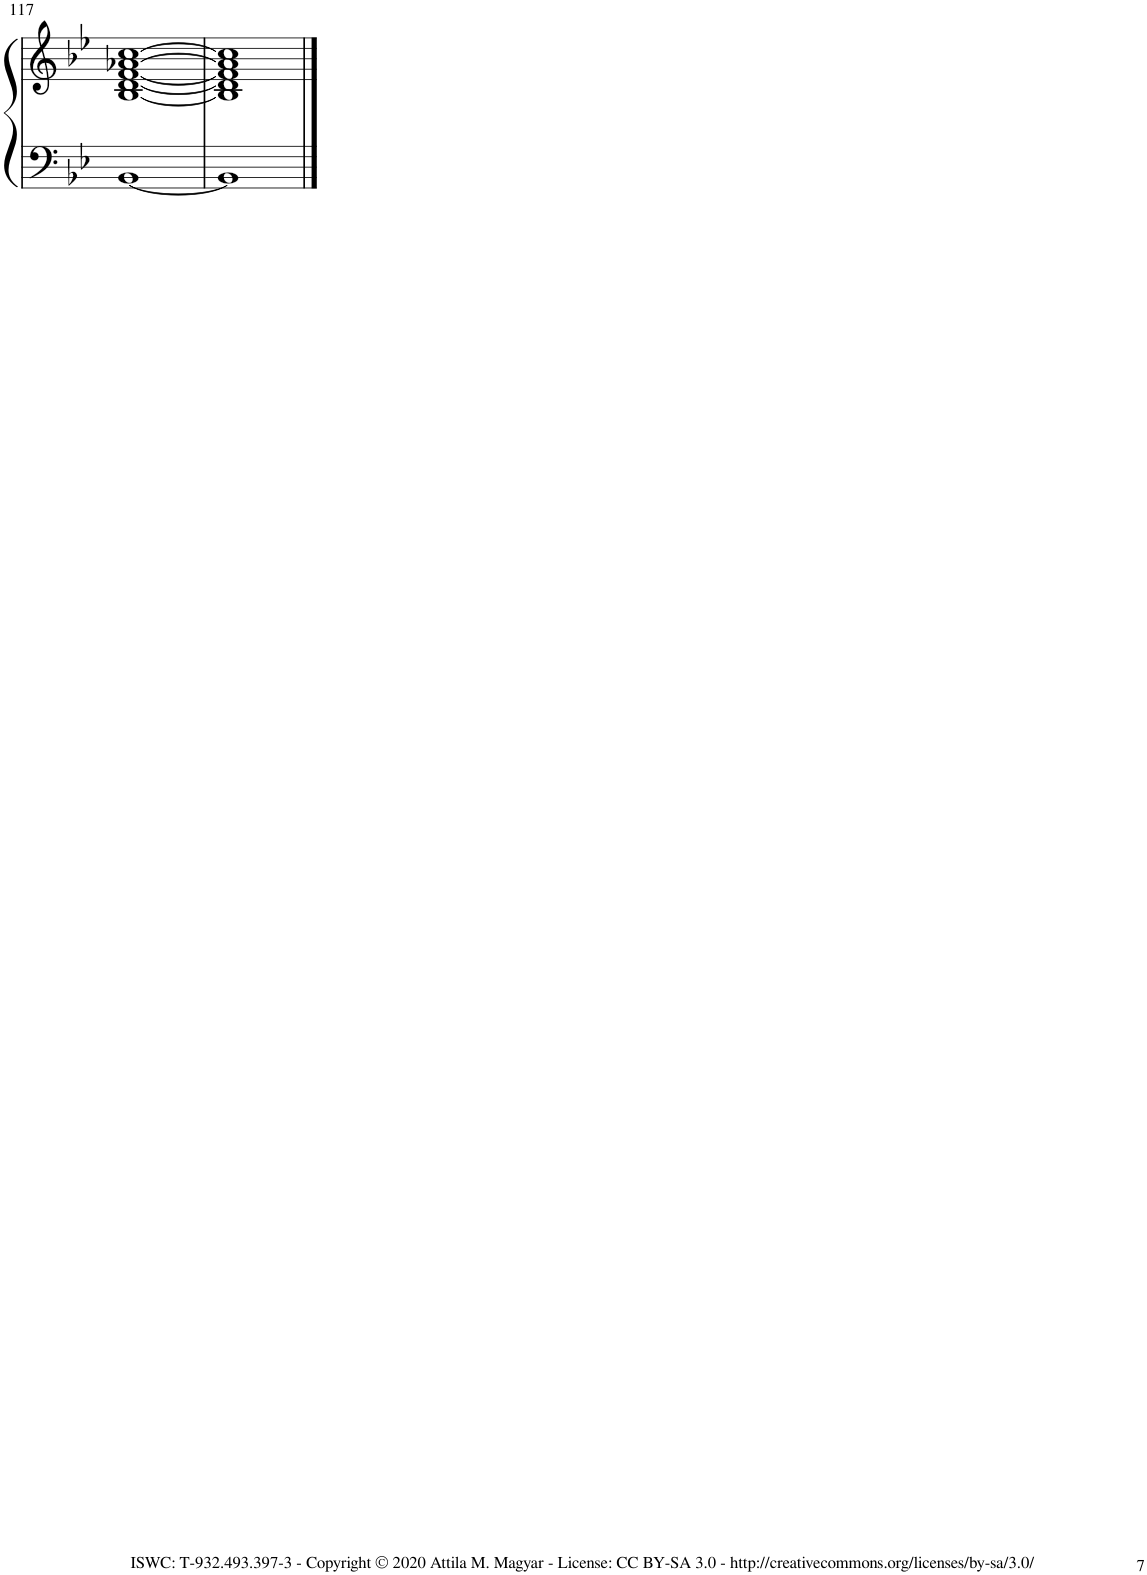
**kern	**kern
*part1	*part1
*staff2	*staff1
*I"Piano	*
*I'Pno.	*
!!LO:PB:g=z
*clefF4	*clefG2
*k[b-e-]	*k[b-e-]
*M4/4	*M4/4
=117	=117
[1BB-	[1B- [1d [1f [1a-X [1cc
=118	=118
1BB-]	1B-] 1d] 1f] 1a-] 1cc]
==	==
*-	*-
